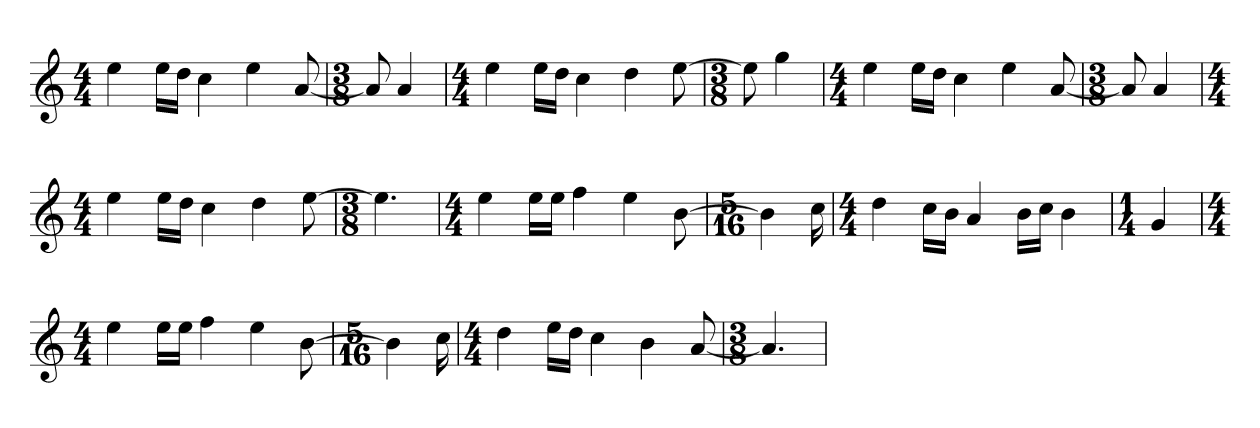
**kern
*part1
*staff1
*clefG2
*k[]
*M4/4
=1
4ee
16eeLL
16ddJJ
4cc
4ee
[8a
=
*M3/8
8a]
4a
=
*M4/4
4ee
16eeLL
16ddJJ
4cc
4dd
[8ee
=
*M3/8
8ee]
4gg
=
*M4/4
4ee
16eeLL
16ddJJ
4cc
4ee
[8a
=
*M3/8
8a]
4a
=
*M4/4
4ee
16eeLL
16ddJJ
4cc
4dd
[8ee
=
*M3/8
4.ee]
=
*M4/4
4ee
16eeLL
16eeJJ
4ff
4ee
[8b
=
*M5/16
4b]
16cc
=
*M4/4
4dd
16ccLL
16bJJ
4a
16bLL
16ccJJ
4b
=
*M1/4
4g
=
*M4/4
4ee
16eeLL
16eeJJ
4ff
4ee
[8b
=
*M5/16
4b]
16cc
=
*M4/4
4dd
16eeLL
16ddJJ
4cc
4b
[8a
=
*M3/8
4.a]
=
*-
